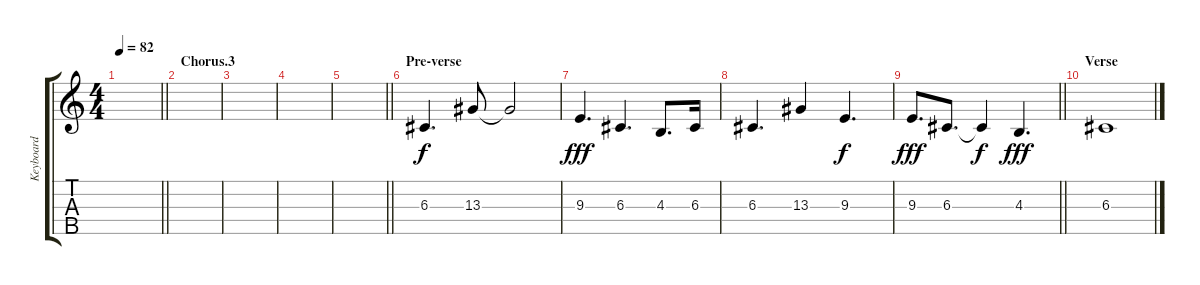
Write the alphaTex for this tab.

\track ("Keyboard" "Keyboard") {instrument lead8bassandlead}
\staff {score tabs}
\tuning (E4 B3 G3 D3 A2) {hide}
\ts (4 4)
\tempo 82
\clef g2
\barLineRight lightlight
\ks c
|
\section ("" "Chorus.3")
|
|
|
\barLineRight lightlight
|
\section ("" "Pre-verse")
6.3.4{d balance 16} 13.3.8 13.3{t}.2{dy f balance 0} |
9.3.4{d dy fff} 6.3.4{d} 4.3.8{d} 6.3.16 |
6.3.4{d} 13.3.4{balance 16} 9.3.4{d dy f} |
\barLineRight lightlight
9.3.8{d dy fff} 6.3.8{d balance 8} 6.3{t}.4{dy f} 4.3.4{d dy fff} |
\section ("" "Verse")
6.3.1
